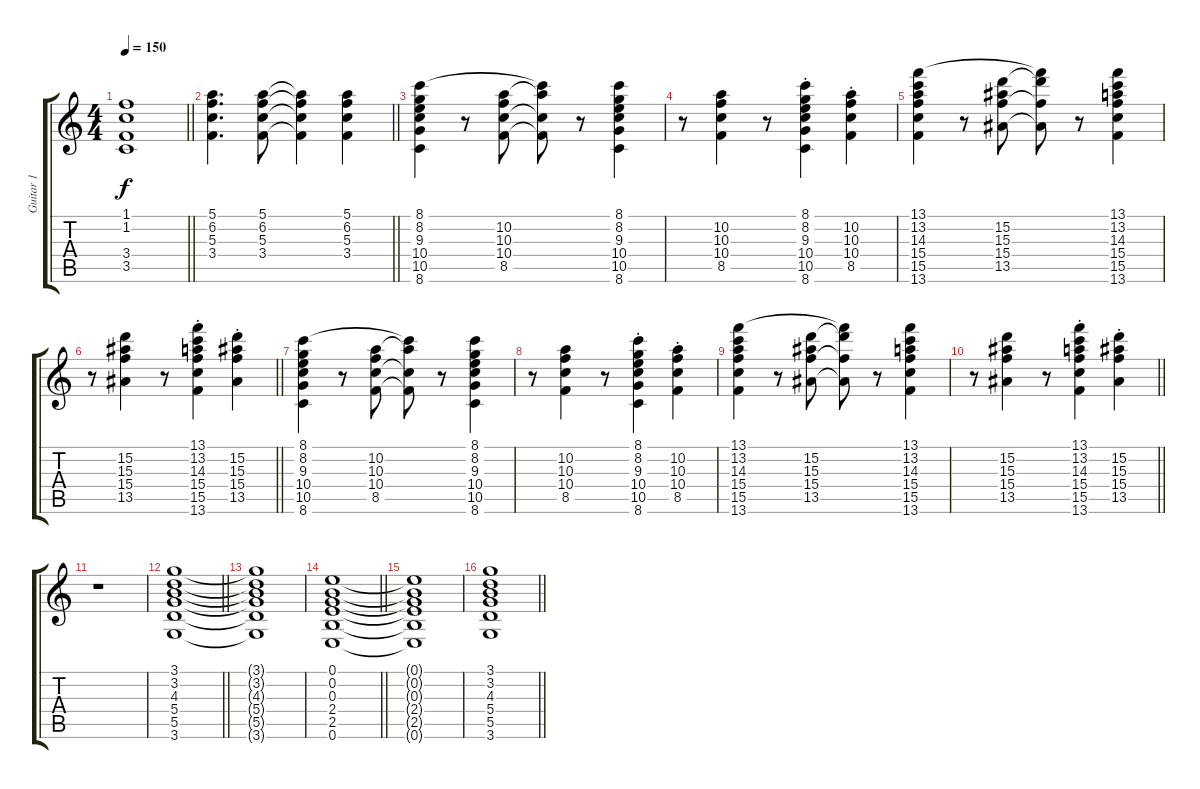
\track ("Guitar 1" "Guitar 1") {instrument distortionguitar}
\staff {score tabs}
\tuning (E4 B3 G3 D3 A2 E2) {hide}
\ts (4 4)
\tempo 150
\clef g2
\barLineRight lightlight
\ks c
(1.1 1.2 3.4 3.5).1{dy f} |
\barLineRight lightlight
(5.1 6.2 5.3 3.4).4{d} (5.1 6.2 5.3 3.4).8 (5.1{t} 6.2{t} 5.3{t} 3.4{t}).4 (5.1 6.2 5.3 3.4).4 |
(8.1 8.2 9.3 10.4 10.5 8.6).4 r.8 (10.2 10.3 10.4 8.5).8 (8.1{t} 10.2{t} 10.4{t} 8.5{t}).8 r.8 (8.1 8.2 9.3 10.4 10.5 8.6).4 |
r.8 (10.2 10.3 10.4 8.5).4 r.8 (8.1{st} 8.2{st} 9.3{st} 10.4{st} 10.5{st} 8.6{st}).4 (10.2{st} 10.3{st} 10.4{st} 8.5{st}).4 |
(13.1 13.2 14.3 15.4 15.5 13.6).4 r.8 (15.2 15.3 15.4 13.5).8 (13.1{t} 15.2{t} 15.4{t} 13.5{t}).8 r.8 (13.1 13.2 14.3 15.4 15.5 13.6).4 |
\barLineRight lightlight
r.8 (15.2 15.3 15.4 13.5).4 r.8 (13.1{st} 13.2{st} 14.3{st} 15.4{st} 15.5{st} 13.6{st}).4 (15.2{st} 15.3{st} 15.4{st} 13.5{st}).4 |
(8.1 8.2 9.3 10.4 10.5 8.6).4 r.8 (10.2 10.3 10.4 8.5).8 (8.1{t} 10.2{t} 10.4{t} 8.5{t}).8 r.8 (8.1 8.2 9.3 10.4 10.5 8.6).4 |
r.8 (10.2 10.3 10.4 8.5).4 r.8 (8.1{st} 8.2{st} 9.3{st} 10.4{st} 10.5{st} 8.6{st}).4 (10.2{st} 10.3{st} 10.4{st} 8.5{st}).4 |
(13.1 13.2 14.3 15.4 15.5 13.6).4 r.8 (15.2 15.3 15.4 13.5).8 (13.1{t} 15.2{t} 15.4{t} 13.5{t}).8 r.8 (13.1 13.2 14.3 15.4 15.5 13.6).4 |
\barLineRight lightlight
r.8 (15.2 15.3 15.4 13.5).4 r.8 (13.1{st} 13.2{st} 14.3{st} 15.4{st} 15.5{st} 13.6{st}).4 (15.2{st} 15.3{st} 15.4{st} 13.5{st}).4 |
r.1 |
\barLineRight lightlight
(3.1 3.2 4.3 5.4 5.5 3.6).1 |
(3.1{t} 3.2{t} 4.3{t} 5.4{t} 5.5{t} 3.6{t}).1 |
\barLineRight lightlight
(0.1 0.2 0.3 2.4 2.5 0.6).1 |
(0.1{t} 0.2{t} 0.3{t} 2.4{t} 2.5{t} 0.6{t}).1 |
\barLineRight lightlight
(3.1 3.2 4.3 5.4 5.5 3.6).1
